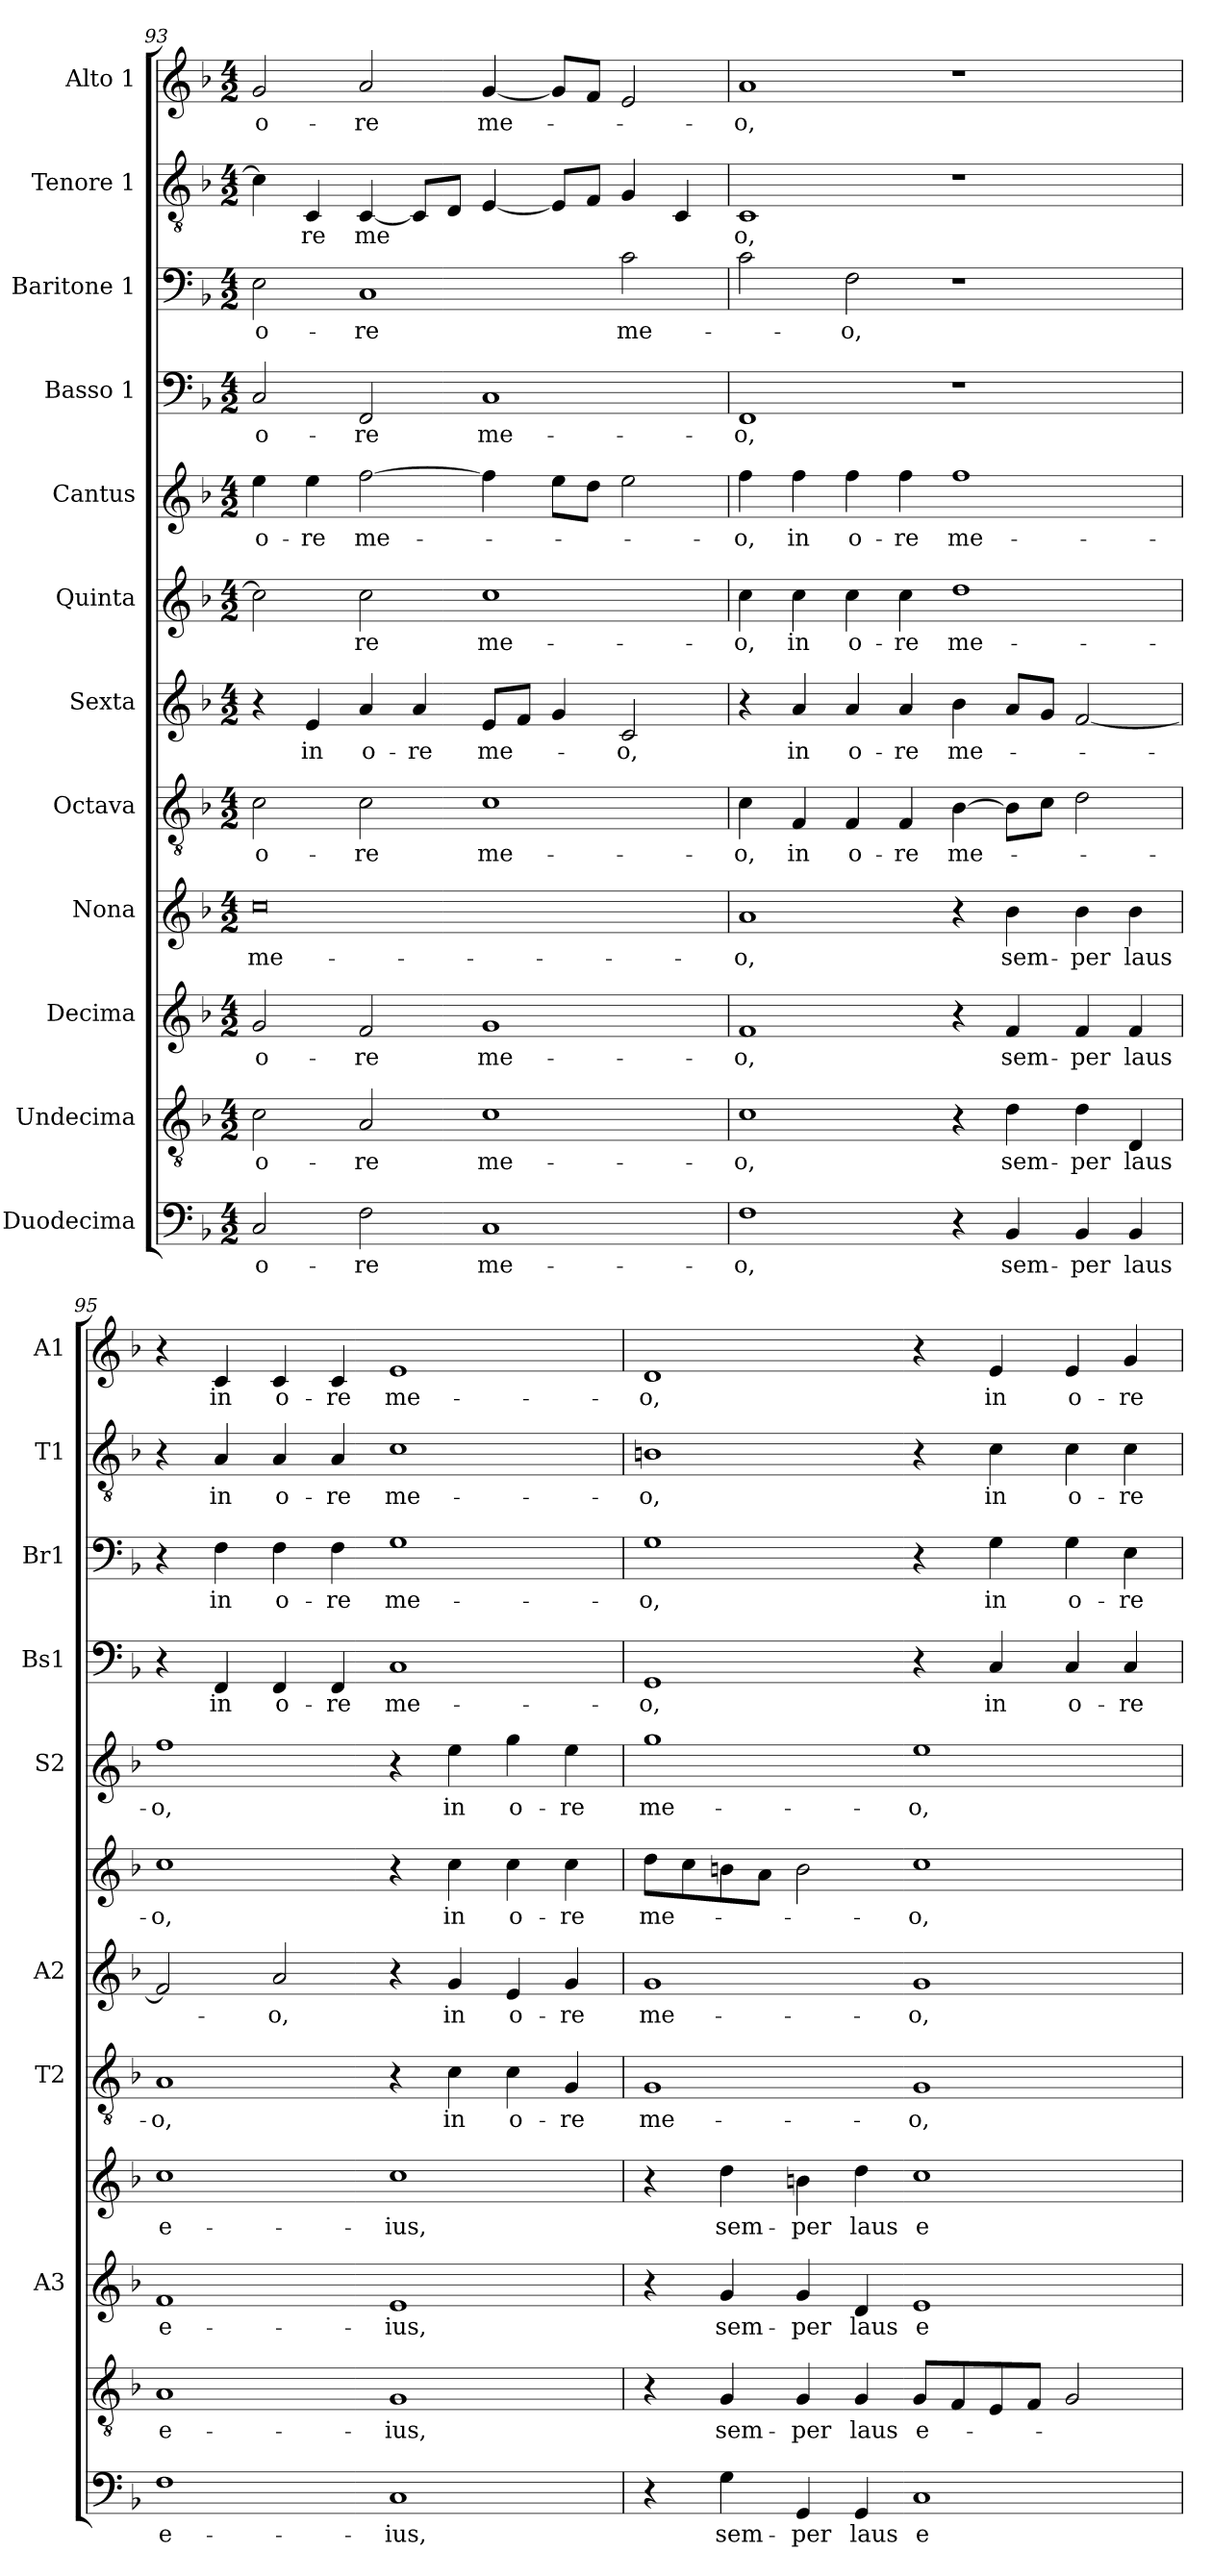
**kern	**text	**kern	**text	**kern	**text	**kern	**text	**kern	**text	**kern	**text	**kern	**text	**kern	**text	**kern	**text	**kern	**text	**kern	**text	**kern	**text
*part12	*part12	*part11	*part11	*part10	*part10	*part9	*part9	*part8	*part8	*part7	*part7	*part6	*part6	*part5	*part5	*part4	*part4	*part3	*part3	*part2	*part2	*part1	*part1
*staff12	*staff12	*staff11	*staff11	*staff10	*staff10	*staff9	*staff9	*staff8	*staff8	*staff7	*staff7	*staff6	*staff6	*staff5	*staff5	*staff4	*staff4	*staff3	*staff3	*staff2	*staff2	*staff1	*staff1
*I"Duodecima	*	*I"Undecima	*	*I"Decima	*	*I"Nona	*	*I"Octava	*	*I"Sexta	*	*I"Quinta	*	*I"Cantus	*	*I"Basso 1	*	*I"Baritone 1	*	*I"Tenore 1	*	*I"Alto 1	*
*	*	*	*	*I'A3	*	*	*	*I'T2	*	*I'A2	*	*	*	*I'S2	*	*I'Bs1	*	*I'Br1	*	*I'T1	*	*I'A1	*
*clefF4	*	*clefGv2	*	*clefG2	*	*clefG2	*	*clefGv2	*	*clefG2	*	*clefG2	*	*clefG2	*	*clefF4	*	*clefF4	*	*clefGv2	*	*clefG2	*
*k[b-]	*	*k[b-]	*	*k[b-]	*	*k[b-]	*	*k[b-]	*	*k[b-]	*	*k[b-]	*	*k[b-]	*	*k[b-]	*	*k[b-]	*	*k[b-]	*	*k[b-]	*
*F:	*	*F:	*	*F:	*	*F:	*	*F:	*	*F:	*	*F:	*	*F:	*	*F:	*	*F:	*	*F:	*	*F:	*
*M4/2	*	*M4/2	*	*M4/2	*	*M4/2	*	*M4/2	*	*M4/2	*	*M4/2	*	*M4/2	*	*M4/2	*	*M4/2	*	*M4/2	*	*M4/2	*
=93	=93	=93	=93	=93	=93	=93	=93	=93	=93	=93	=93	=93	=93	=93	=93	=93	=93	=93	=93	=93	=93	=93	=93
2C/	o-	2c\	o-	2g/	o-	0cc	me-	2c\	o-	4r	.	2cc\]	.	4ee\	o-	2C/	o-	2E\	o-	4c\]	.	2g/	o-
.	.	.	.	.	.	.	.	.	.	4e/	in	.	.	4ee\	-re	.	.	.	.	4C/	re	.	.
2F\	-re	2A/	-re	2f/	-re	.	.	2c\	-re	4a/	o-	2cc\	-re	[2ff\	me-	2FF/	-re	1C	-re	[4C/	me	2a/	-re
.	.	.	.	.	.	.	.	.	.	4a/	-re	.	.	.	.	.	.	.	.	8C/L]	.	.	.
.	.	.	.	.	.	.	.	.	.	.	.	.	.	.	.	.	.	.	.	8D/J	.	.	.
1C	me-	1c	me-	1g	me-	.	.	1c	me-	8e/L	me-	1cc	me-	4ff\]	.	1C	me-	.	.	[4E/	.	[4g/	me-
.	.	.	.	.	.	.	.	.	.	8f/J	.	.	.	.	.	.	.	.	.	.	.	.	.
.	.	.	.	.	.	.	.	.	.	4g/	.	.	.	8ee\L	.	.	.	.	.	8E/L]	.	8g/L]	.
.	.	.	.	.	.	.	.	.	.	.	.	.	.	8dd\J	.	.	.	.	.	8F/J	.	8f/J	.
.	.	.	.	.	.	.	.	.	.	2c/	-o,	.	.	2ee\	.	.	.	2c\	me-	4G/	.	2e/	.
.	.	.	.	.	.	.	.	.	.	.	.	.	.	.	.	.	.	.	.	4C/	.	.	.
!!LO:PB:g=z
=94	=94	=94	=94	=94	=94	=94	=94	=94	=94	=94	=94	=94	=94	=94	=94	=94	=94	=94	=94	=94	=94	=94	=94
1F	-o,	1c	-o,	1f	-o,	1a	-o,	4c\	-o,	4r	.	4cc\	-o,	4ff\	-o,	1FF	-o,	2c\	.	1C	o,	1a	-o,
.	.	.	.	.	.	.	.	4F/	in	4a/	in	4cc\	in	4ff\	in	.	.	.	.	.	.	.	.
.	.	.	.	.	.	.	.	4F/	o-	4a/	o-	4cc\	o-	4ff\	o-	.	.	2F\	-o,	.	.	.	.
.	.	.	.	.	.	.	.	4F/	-re	4a/	-re	4cc\	-re	4ff\	-re	.	.	.	.	.	.	.	.
4r	.	4r	.	4r	.	4r	.	[4B-\	me-	4b-\	me-	1dd	me-	1ff	me-	1r	.	1r	.	1r	.	1r	.
4BB-/	sem-	4d\	sem-	4f/	sem-	4b-\	sem-	8B-\L]	.	8a/L	.	.	.	.	.	.	.	.	.	.	.	.	.
.	.	.	.	.	.	.	.	8c\J	.	8g/J	.	.	.	.	.	.	.	.	.	.	.	.	.
4BB-/	-per	4d\	-per	4f/	-per	4b-\	-per	2d\	.	[2f/	.	.	.	.	.	.	.	.	.	.	.	.	.
4BB-/	laus	4D/	laus	4f/	laus	4b-\	laus	.	.	.	.	.	.	.	.	.	.	.	.	.	.	.	.
=95	=95	=95	=95	=95	=95	=95	=95	=95	=95	=95	=95	=95	=95	=95	=95	=95	=95	=95	=95	=95	=95	=95	=95
1F	e-	1A	e-	1f	e-	1cc	e-	1A	-o,	2f/]	.	1cc	-o,	1ff	-o,	4r	.	4r	.	4r	.	4r	.
.	.	.	.	.	.	.	.	.	.	.	.	.	.	.	.	4FF/	in	4F\	in	4A/	in	4c/	in
.	.	.	.	.	.	.	.	.	.	2a/	-o,	.	.	.	.	4FF/	o-	4F\	o-	4A/	o-	4c/	o-
.	.	.	.	.	.	.	.	.	.	.	.	.	.	.	.	4FF/	-re	4F\	-re	4A/	-re	4c/	-re
1C	-ius,	1G	-ius,	1e	-ius,	1cc	-ius,	4r	.	4r	.	4r	.	4r	.	1C	me-	1G	me-	1c	me-	1e	me-
.	.	.	.	.	.	.	.	4c\	in	4g/	in	4cc\	in	4ee\	in	.	.	.	.	.	.	.	.
.	.	.	.	.	.	.	.	4c\	o-	4e/	o-	4cc\	o-	4gg\	o-	.	.	.	.	.	.	.	.
.	.	.	.	.	.	.	.	4G/	-re	4g/	-re	4cc\	-re	4ee\	-re	.	.	.	.	.	.	.	.
=96	=96	=96	=96	=96	=96	=96	=96	=96	=96	=96	=96	=96	=96	=96	=96	=96	=96	=96	=96	=96	=96	=96	=96
4r	.	4r	.	4r	.	4r	.	1G	me-	1g	me-	8dd\L	me-	1gg	me-	1GG	-o,	1G	-o,	1Bn	-o,	1d	-o,
.	.	.	.	.	.	.	.	.	.	.	.	8cc\	.	.	.	.	.	.	.	.	.	.	.
4G\	sem-	4G/	sem-	4g/	sem-	4dd\	sem-	.	.	.	.	8bn\	.	.	.	.	.	.	.	.	.	.	.
.	.	.	.	.	.	.	.	.	.	.	.	8a\J	.	.	.	.	.	.	.	.	.	.	.
4GG/	-per	4G/	-per	4g/	-per	4bn\	-per	.	.	.	.	2b\	.	.	.	.	.	.	.	.	.	.	.
4GG/	laus	4G/	laus	4d/	laus	4dd\	laus	.	.	.	.	.	.	.	.	.	.	.	.	.	.	.	.
1C	e-	8G/L	e-	1e	e-	1cc	e-	1G	-o,	1g	-o,	1cc	-o,	1ee	-o,	4r	.	4r	.	4r	.	4r	.
.	.	8F/	.	.	.	.	.	.	.	.	.	.	.	.	.	.	.	.	.	.	.	.	.
.	.	8E/	.	.	.	.	.	.	.	.	.	.	.	.	.	4C/	in	4G\	in	4c\	in	4e/	in
.	.	8F/J	.	.	.	.	.	.	.	.	.	.	.	.	.	.	.	.	.	.	.	.	.
.	.	2G/	.	.	.	.	.	.	.	.	.	.	.	.	.	4C/	o-	4G\	o-	4c\	o-	4e/	o-
.	.	.	.	.	.	.	.	.	.	.	.	.	.	.	.	4C/	-re	4E\	-re	4c\	-re	4g/	-re
=	=	=	=	=	=	=	=	=	=	=	=	=	=	=	=	=	=	=	=	=	=	=	=
*-	*-	*-	*-	*-	*-	*-	*-	*-	*-	*-	*-	*-	*-	*-	*-	*-	*-	*-	*-	*-	*-	*-	*-
